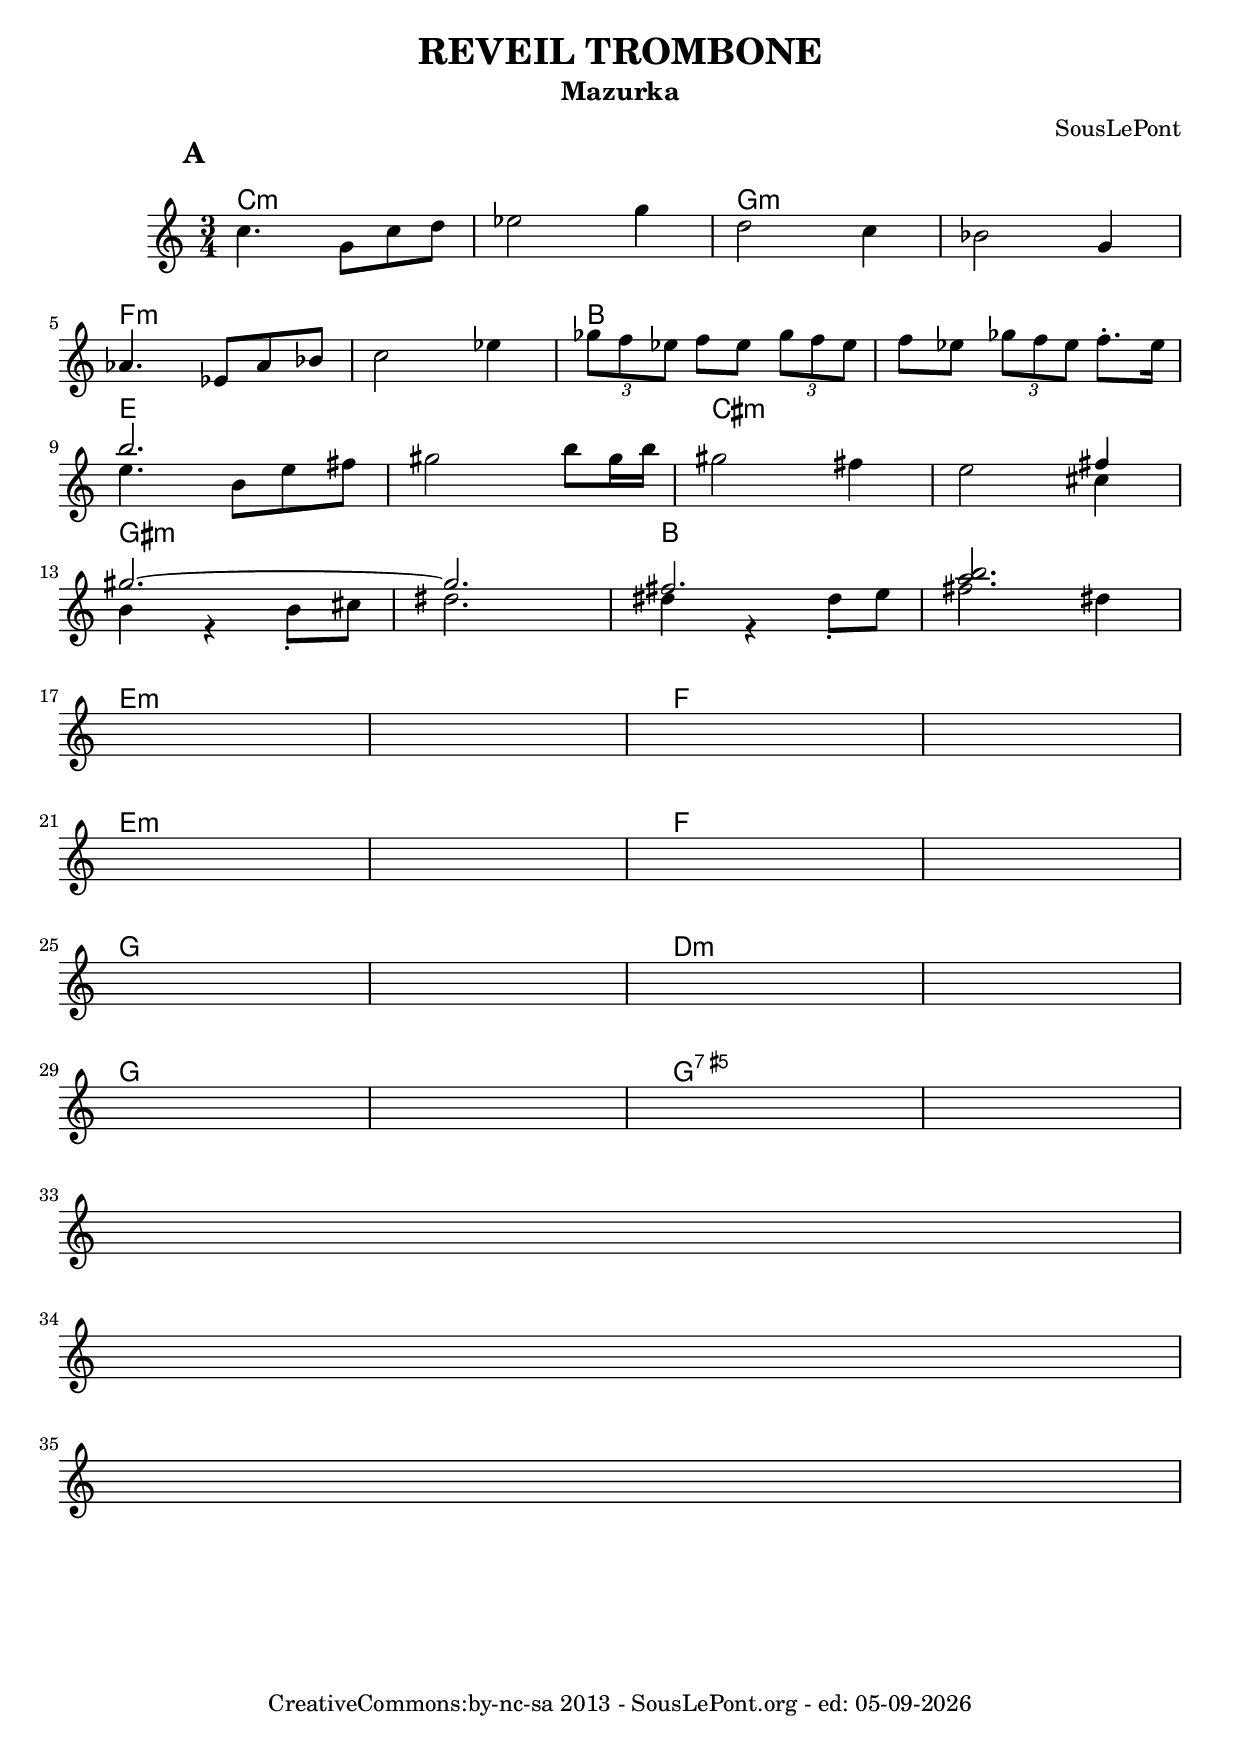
\version "2.10.0"
#(set-default-paper-size "a4")
#(set-global-staff-size 20)

\header{
	title = "REVEIL TROMBONE"
	subtitle = "Mazurka"
	composer = "SousLePont"
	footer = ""
        date = # ( strftime "%d-%m-%Y" ( localtime ( current-time ) ) )
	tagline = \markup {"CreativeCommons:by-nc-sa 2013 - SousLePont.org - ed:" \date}
	dedication = ""
}
%Décommente la ligne suivante pour gagner de la place
%\paper {between-system-space = 1.0\cm between-system-padding = 1 ragged-bottom=##f ragged-last-bottom=##f }
pipeSymbol = {\bar ":|:" \mark \default}

harmonies = { \chords {
     c2.:m s g:m s 	\break
     f:m s b s   	\break
     e s cis:m s  	\break
     gis:m s b s	\break
     e:m s f s 		\break
     e:m s f s		\break
     g s d:m s		\break
     g s g:aug7 s	\break
      
}}
melodie   = \transpose c c'' { 
\mark \default
\time 3/4
c4. g,8 c d 
es2 g4
d2 c4
bes,2 g,4
aes,4. es,8 aes, bes,
c2 es4
\times 2/3 {ges8 f es} f8 es \times 2/3 {ges8 f es} 
 f8 es \times 2/3 {ges8 f es} f8.-. es16  |
<<b2.\\{e4. b,8 e fis}>>
gis2 b8 gis16 b 
gis2 fis4
e2 <<fis4 \\cis4 >> \break
<<{gis2.~gis fis <a b>}
  \\{b,4 r b,8-. cis
dis2.
dis4 r dis8-. e
fis2 dis4}>>|
s2. s s s 
s s s s 
s s s s 
s s s s |\break 
s2. \break s2. \break s2. 
}
droite    = \transpose c c { 

}
gauche    = \relative c { 

}

\score {
  <<
	\new ChordNames \harmonies	%grave les accords au dessus 	
	\new Staff = "" { \clef "treble" \override Score.RehearsalMark #'padding = #5 \set Score.markFormatter = #format-mark-circle-letters \set Score.skipBars = ##t \melodie }

%	\new PianoStaff = "" <<
%       \new Staff = "droite" \with {\override StaffSymbol #'staff-space = #(magstep -3)\override StaffSymbol #'thickness = #(magstep -3)}  {\set fontSize = #-3 \droite }
%       \new Staff = "gauche" { \clef "bass" \gauche }
%       >>
  >>    
  \midi {
    }
  \layout {}
}

